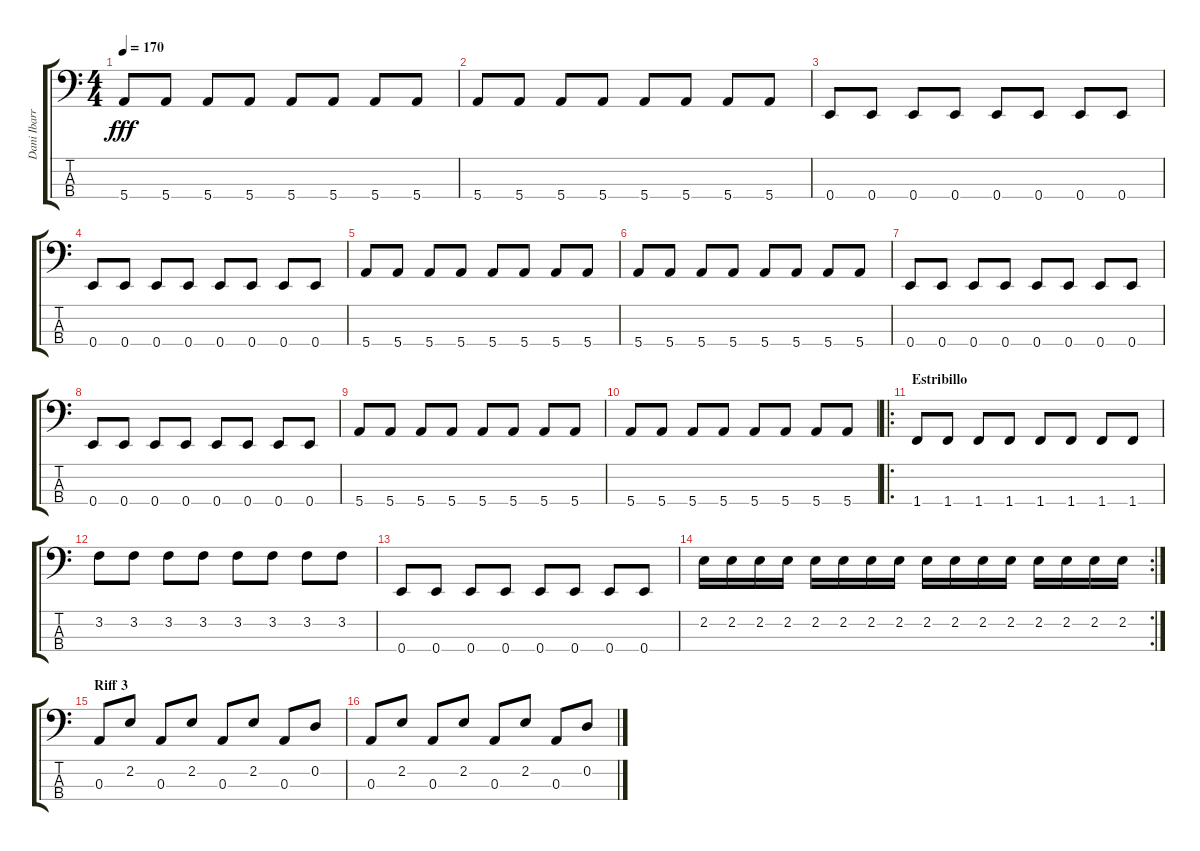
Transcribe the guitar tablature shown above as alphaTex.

\track ("Dani Ibarra (Bajo) 16 años" "Dani Ibarr") {instrument electricbassfinger}
\staff {score tabs}
\tuning (G2 D2 A1 E1) {hide}
\ts (4 4)
\tempo 170
\clef f4
\ks c
5.4.8{dy fff} 5.4.8 5.4.8 5.4.8 5.4.8 5.4.8 5.4.8 5.4.8 |
5.4.8 5.4.8 5.4.8 5.4.8 5.4.8 5.4.8 5.4.8 5.4.8 |
0.4.8 0.4.8 0.4.8 0.4.8 0.4.8 0.4.8 0.4.8 0.4.8 |
0.4.8 0.4.8 0.4.8 0.4.8 0.4.8 0.4.8 0.4.8 0.4.8 |
5.4.8 5.4.8 5.4.8 5.4.8 5.4.8 5.4.8 5.4.8 5.4.8 |
5.4.8 5.4.8 5.4.8 5.4.8 5.4.8 5.4.8 5.4.8 5.4.8 |
0.4.8 0.4.8 0.4.8 0.4.8 0.4.8 0.4.8 0.4.8 0.4.8 |
0.4.8 0.4.8 0.4.8 0.4.8 0.4.8 0.4.8 0.4.8 0.4.8 |
5.4.8 5.4.8 5.4.8 5.4.8 5.4.8 5.4.8 5.4.8 5.4.8 |
5.4.8 5.4.8 5.4.8 5.4.8 5.4.8 5.4.8 5.4.8 5.4.8 |
\ro
\section ("" "Estribillo")
1.4.8 1.4.8 1.4.8 1.4.8 1.4.8 1.4.8 1.4.8 1.4.8 |
3.2.8 3.2.8 3.2.8 3.2.8 3.2.8 3.2.8 3.2.8 3.2.8 |
0.4.8 0.4.8 0.4.8 0.4.8 0.4.8 0.4.8 0.4.8 0.4.8 |
\rc 2
2.2.16 2.2.16 2.2.16 2.2.16 2.2.16 2.2.16 2.2.16 2.2.16 2.2.16 2.2.16 2.2.16 2.2.16 2.2.16 2.2.16 2.2.16 2.2.16 |
\section ("" "Riff 3")
0.3.8 2.2.8 0.3.8 2.2.8 0.3.8 2.2.8 0.3.8 0.2.8 |
0.3.8 2.2.8 0.3.8 2.2.8 0.3.8 2.2.8 0.3.8 0.2.8
